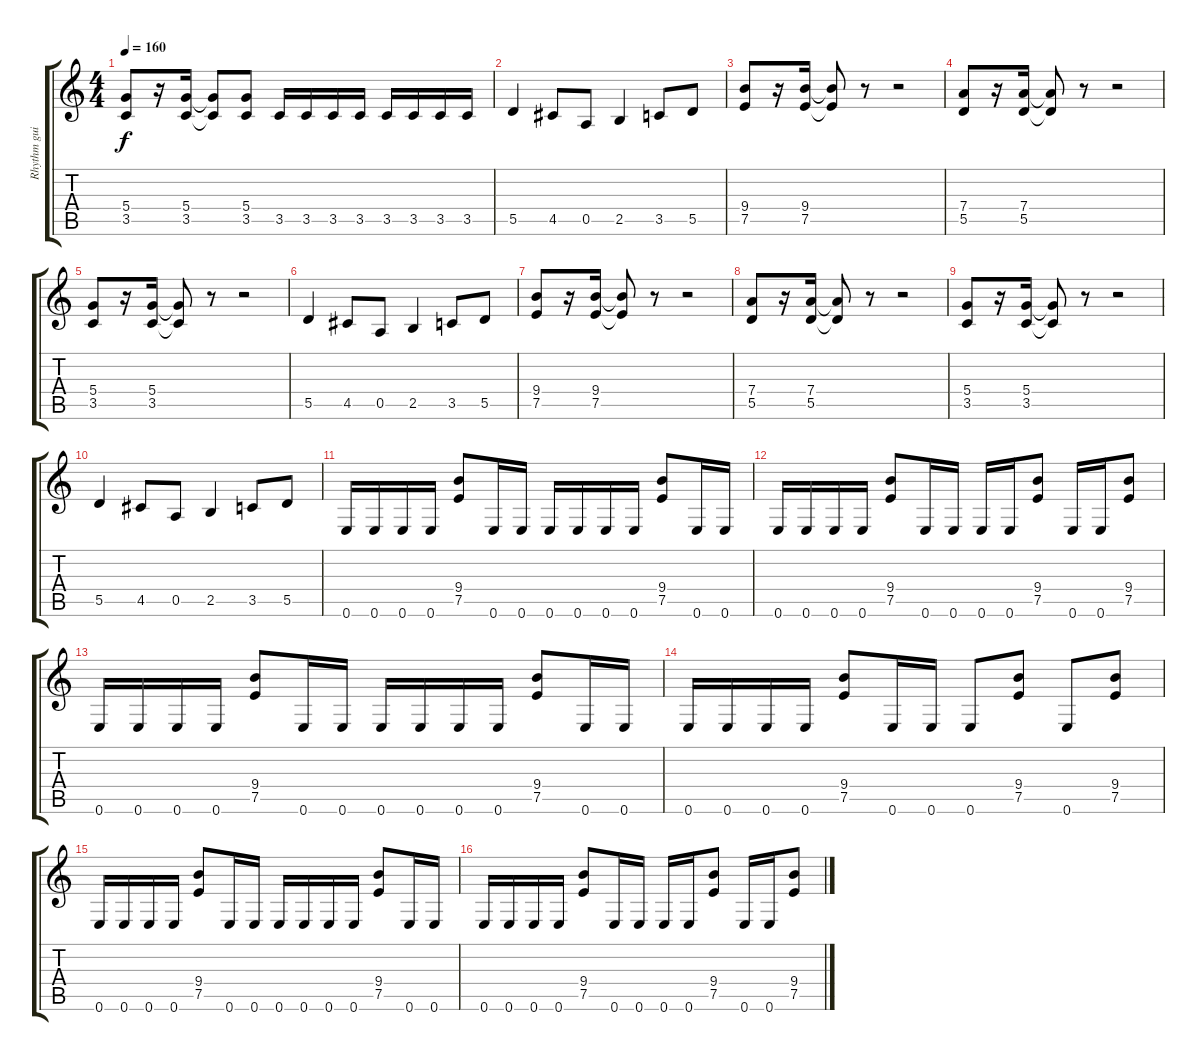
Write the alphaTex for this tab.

\track ("Rhythm guitar" "Rhythm gui") {instrument distortionguitar}
\staff {score tabs}
\tuning (E4 B3 G3 D3 A2 E2) {hide}
\ts (4 4)
\tempo 160
\clef g2
\ks c
(5.4 3.5).8{dy f} r.16 (5.4 3.5).16 (5.4{t} 3.5{t}).8 (5.4 3.5).8 3.5.16 3.5.16 3.5.16 3.5.16 3.5.16 3.5.16 3.5.16 3.5.16 |
5.5.4 4.5.8 0.5.8 2.5.4 3.5.8 5.5.8 |
(9.4 7.5).8 r.16 (9.4 7.5).16 (9.4{t} 7.5{t}).8 r.8 r.2 |
(7.4 5.5).8 r.16 (7.4 5.5).16 (7.4{t} 5.5{t}).8 r.8 r.2 |
(5.4 3.5).8 r.16 (5.4 3.5).16 (5.4{t} 3.5{t}).8 r.8 r.2 |
5.5.4 4.5.8 0.5.8 2.5.4 3.5.8 5.5.8 |
(9.4 7.5).8 r.16 (9.4 7.5).16 (9.4{t} 7.5{t}).8 r.8 r.2 |
(7.4 5.5).8 r.16 (7.4 5.5).16 (7.4{t} 5.5{t}).8 r.8 r.2 |
(5.4 3.5).8 r.16 (5.4 3.5).16 (5.4{t} 3.5{t}).8 r.8 r.2 |
5.5.4 4.5.8 0.5.8 2.5.4 3.5.8 5.5.8 |
0.6.16 0.6.16 0.6.16 0.6.16 (9.4 7.5).8 0.6.16 0.6.16 0.6.16 0.6.16 0.6.16 0.6.16 (9.4 7.5).8 0.6.16 0.6.16 |
0.6.16 0.6.16 0.6.16 0.6.16 (9.4 7.5).8 0.6.16 0.6.16 0.6.16 0.6.16 (9.4 7.5).8 0.6.16 0.6.16 (9.4 7.5).8 |
0.6.16 0.6.16 0.6.16 0.6.16 (9.4 7.5).8 0.6.16 0.6.16 0.6.16 0.6.16 0.6.16 0.6.16 (9.4 7.5).8 0.6.16 0.6.16 |
0.6.16 0.6.16 0.6.16 0.6.16 (9.4 7.5).8 0.6.16 0.6.16 0.6.8 (9.4 7.5).8 0.6.8 (9.4 7.5).8 |
0.6.16 0.6.16 0.6.16 0.6.16 (9.4 7.5).8 0.6.16 0.6.16 0.6.16 0.6.16 0.6.16 0.6.16 (9.4 7.5).8 0.6.16 0.6.16 |
0.6.16 0.6.16 0.6.16 0.6.16 (9.4 7.5).8 0.6.16 0.6.16 0.6.16 0.6.16 (9.4 7.5).8 0.6.16 0.6.16 (9.4 7.5).8
